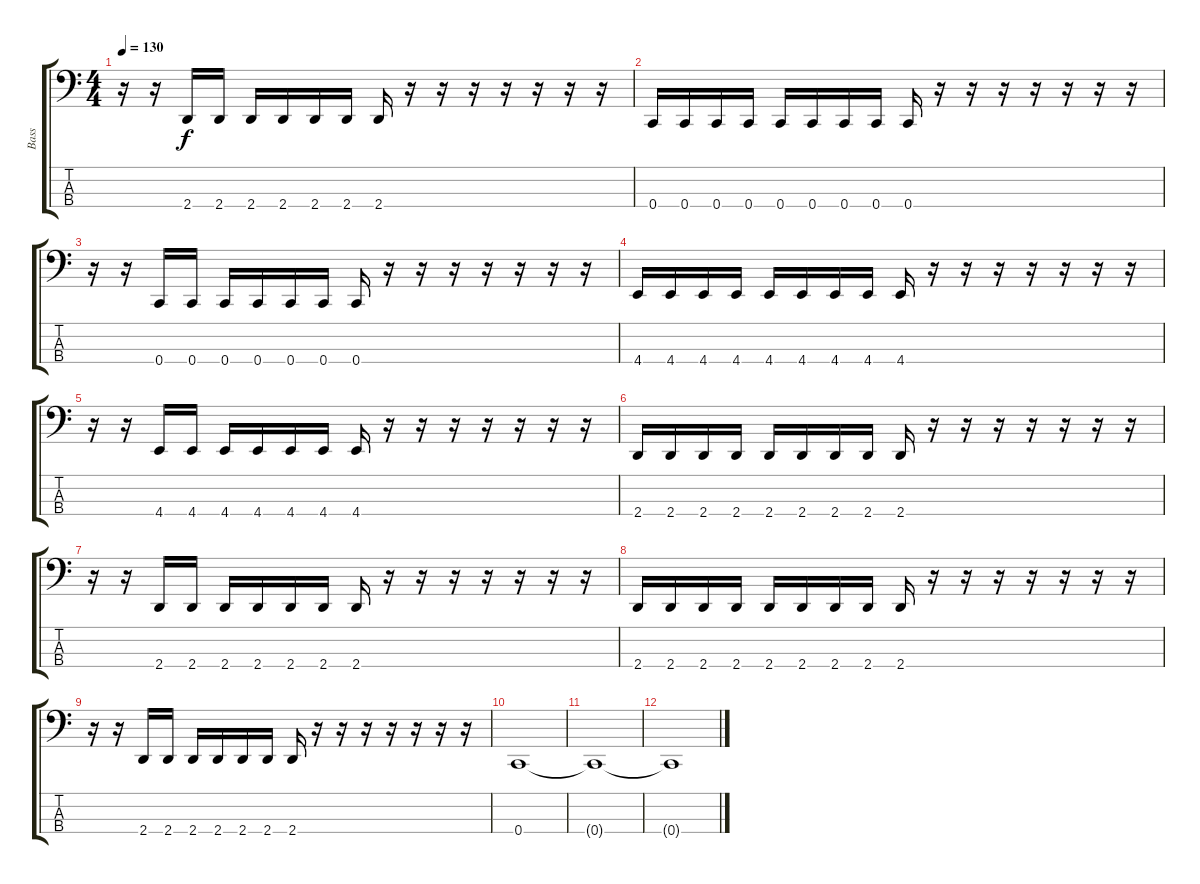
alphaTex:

\track ("Bass" "Bass") {instrument electricbasspick}
\staff {score tabs}
\tuning (F2 C2 G1 C1) {hide}
\ts (4 4)
\tempo 130
\clef f4
\ks c
r.16{dy f} r.16 2.4.16 2.4.16 2.4.16 2.4.16 2.4.16 2.4.16 2.4.16 r.16 r.16 r.16 r.16 r.16 r.16 r.16 |
0.4.16 0.4.16 0.4.16 0.4.16 0.4.16 0.4.16 0.4.16 0.4.16 0.4.16 r.16 r.16 r.16 r.16 r.16 r.16 r.16 |
r.16 r.16 0.4.16 0.4.16 0.4.16 0.4.16 0.4.16 0.4.16 0.4.16 r.16 r.16 r.16 r.16 r.16 r.16 r.16 |
4.4.16 4.4.16 4.4.16 4.4.16 4.4.16 4.4.16 4.4.16 4.4.16 4.4.16 r.16 r.16 r.16 r.16 r.16 r.16 r.16 |
r.16 r.16 4.4.16 4.4.16 4.4.16 4.4.16 4.4.16 4.4.16 4.4.16 r.16 r.16 r.16 r.16 r.16 r.16 r.16 |
2.4.16 2.4.16 2.4.16 2.4.16 2.4.16 2.4.16 2.4.16 2.4.16 2.4.16 r.16 r.16 r.16 r.16 r.16 r.16 r.16 |
r.16 r.16 2.4.16 2.4.16 2.4.16 2.4.16 2.4.16 2.4.16 2.4.16 r.16 r.16 r.16 r.16 r.16 r.16 r.16 |
2.4.16 2.4.16 2.4.16 2.4.16 2.4.16 2.4.16 2.4.16 2.4.16 2.4.16 r.16 r.16 r.16 r.16 r.16 r.16 r.16 |
r.16 r.16 2.4.16 2.4.16 2.4.16 2.4.16 2.4.16 2.4.16 2.4.16 r.16 r.16 r.16 r.16 r.16 r.16 r.16 |
0.4.1 |
0.4{t}.1 |
0.4{t}.1
